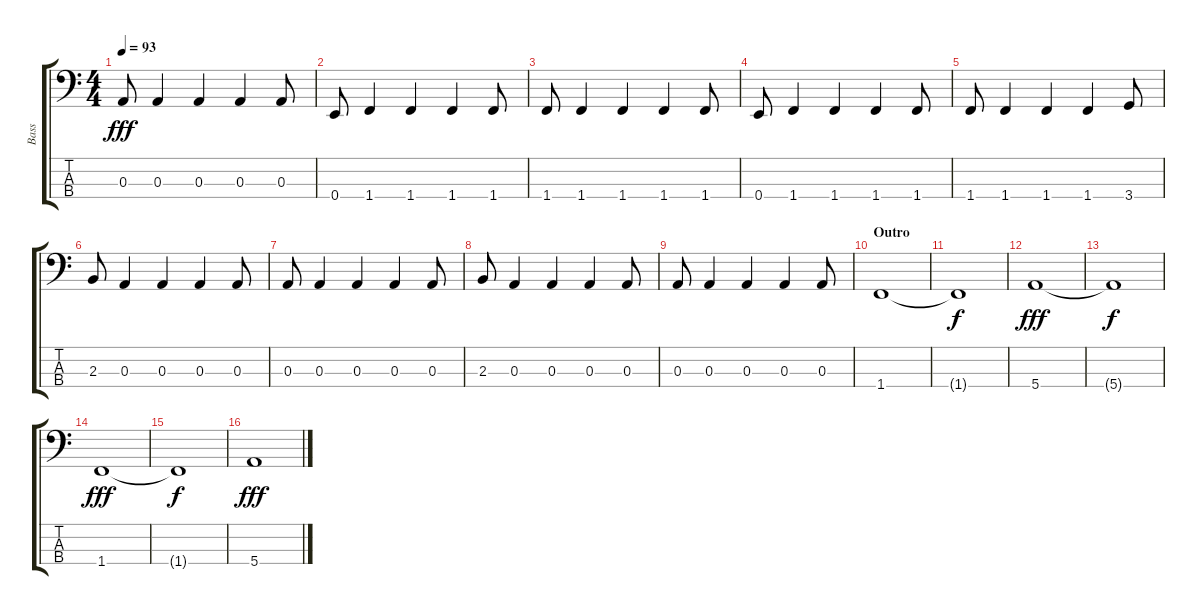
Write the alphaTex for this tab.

\track ("Bass" "Bass") {instrument electricbasspick}
\staff {score tabs}
\tuning (G2 D2 A1 E1) {hide}
\ts (4 4)
\tempo 93
\clef f4
\ks c
0.3.8{dy fff} 0.3.4 0.3.4 0.3.4 0.3.8 |
0.4.8 1.4.4 1.4.4 1.4.4 1.4.8 |
1.4.8 1.4.4 1.4.4 1.4.4 1.4.8 |
0.4.8 1.4.4 1.4.4 1.4.4 1.4.8 |
1.4.8 1.4.4 1.4.4 1.4.4 3.4.8 |
2.3.8 0.3.4 0.3.4 0.3.4 0.3.8 |
0.3.8 0.3.4 0.3.4 0.3.4 0.3.8 |
2.3.8 0.3.4 0.3.4 0.3.4 0.3.8 |
0.3.8 0.3.4 0.3.4 0.3.4 0.3.8 |
\section ("" "Outro")
1.4.1 |
1.4{t}.1{dy f} |
5.4.1{dy fff} |
5.4{t}.1{dy f} |
1.4.1{dy fff} |
1.4{t}.1{dy f} |
5.4.1{dy fff}
